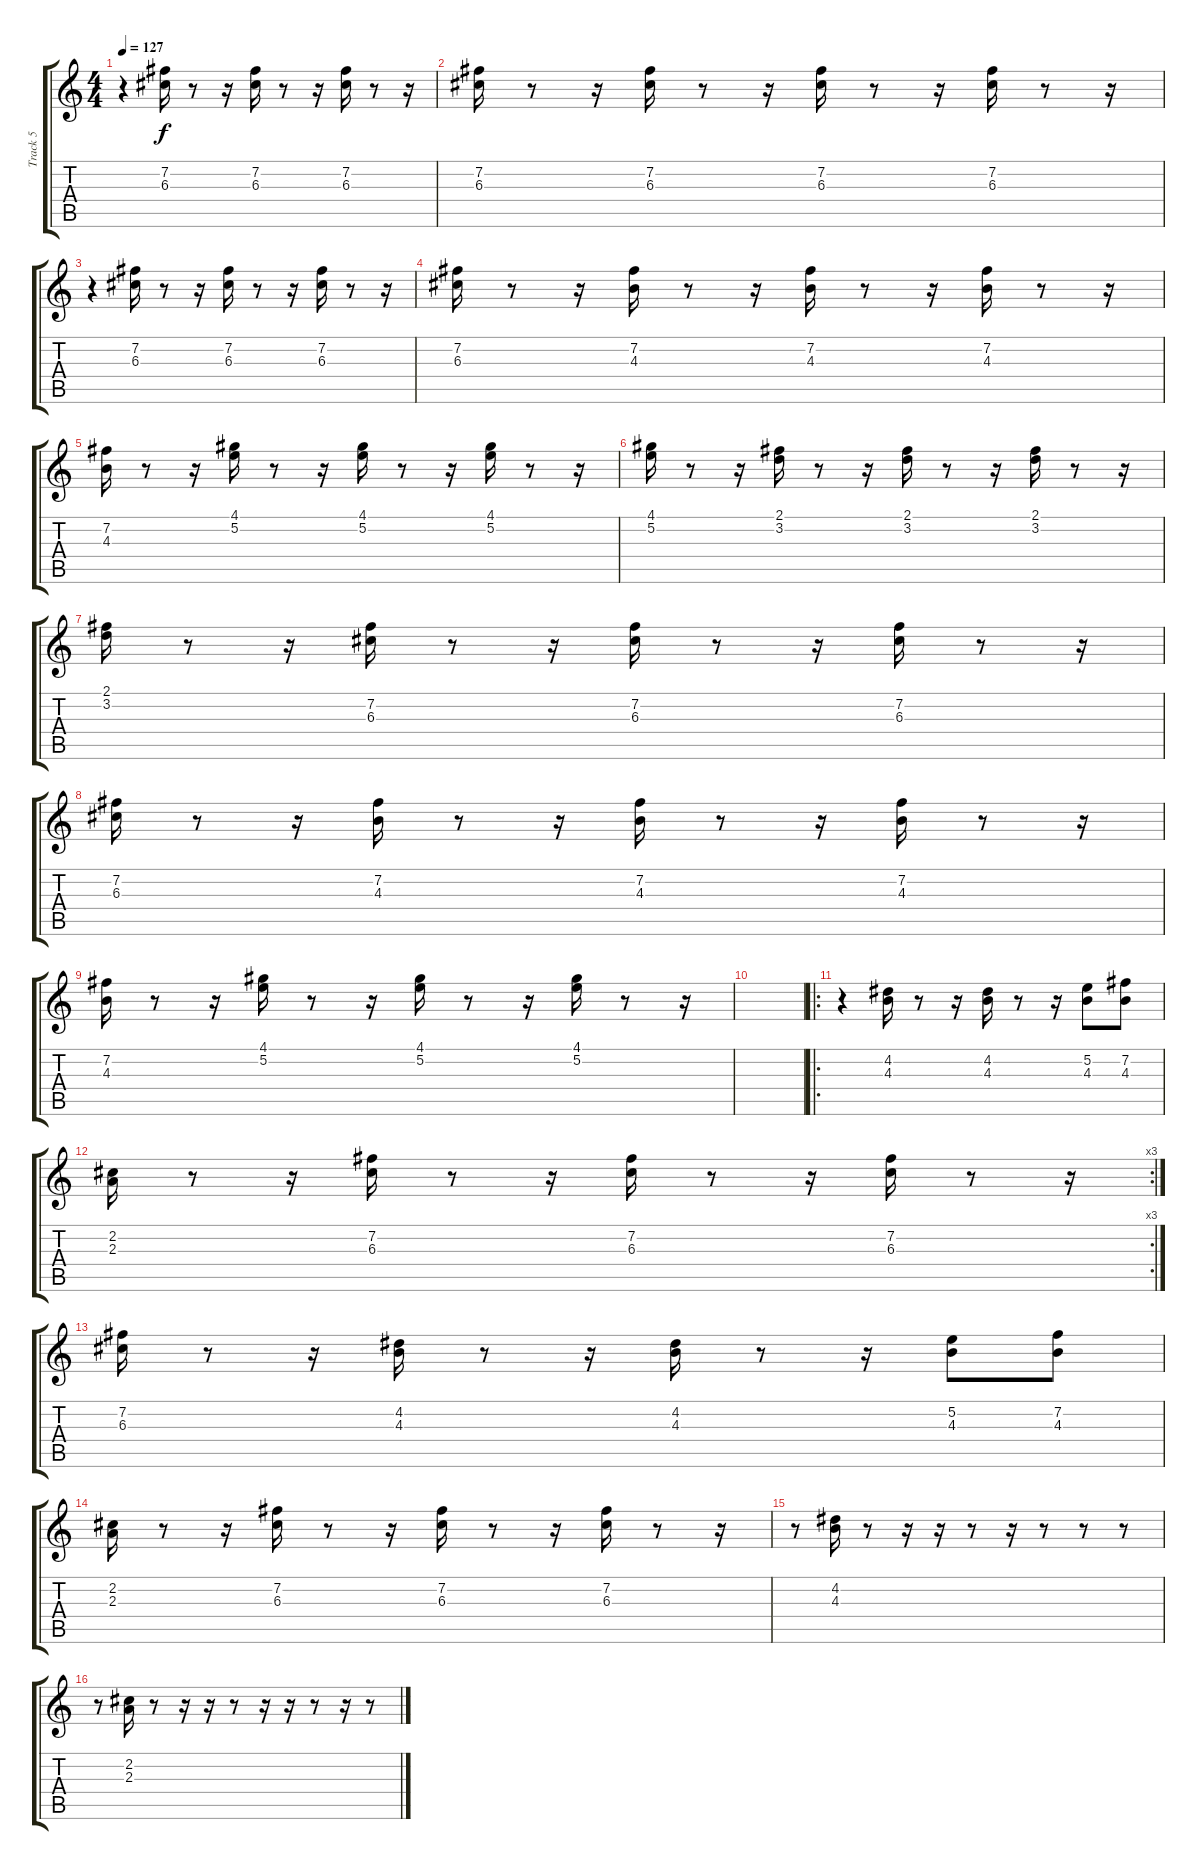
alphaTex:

\track ("Track 5" "Track 5") {instrument electricguitarclean}
\staff {score tabs}
\tuning (E4 B3 G3 D3 A2 E2) {hide}
\ts (4 4)
\tempo 127
\clef g2
\ks c
r.4{dy f} (7.2 6.3).16 r.8 r.16 (7.2 6.3).16 r.8 r.16 (7.2 6.3).16 r.8 r.16 |
(7.2 6.3).16 r.8 r.16 (7.2 6.3).16 r.8 r.16 (7.2 6.3).16 r.8 r.16 (7.2 6.3).16 r.8 r.16 |
r.4 (7.2 6.3).16 r.8 r.16 (7.2 6.3).16 r.8 r.16 (7.2 6.3).16 r.8 r.16 |
(7.2 6.3).16 r.8 r.16 (7.2 4.3).16 r.8 r.16 (7.2 4.3).16 r.8 r.16 (7.2 4.3).16 r.8 r.16 |
(7.2 4.3).16 r.8 r.16 (4.1 5.2).16 r.8 r.16 (4.1 5.2).16 r.8 r.16 (4.1 5.2).16 r.8 r.16 |
(4.1 5.2).16 r.8 r.16 (2.1 3.2).16 r.8 r.16 (2.1 3.2).16 r.8 r.16 (2.1 3.2).16 r.8 r.16 |
(2.1 3.2).16 r.8 r.16 (7.2 6.3).16 r.8 r.16 (7.2 6.3).16 r.8 r.16 (7.2 6.3).16 r.8 r.16 |
(7.2 6.3).16 r.8 r.16 (7.2 4.3).16 r.8 r.16 (7.2 4.3).16 r.8 r.16 (7.2 4.3).16 r.8 r.16 |
(7.2 4.3).16 r.8 r.16 (4.1 5.2).16 r.8 r.16 (4.1 5.2).16 r.8 r.16 (4.1 5.2).16 r.8 r.16 |
|
\ro
r.4 (4.2 4.3).16 r.8 r.16 (4.2 4.3).16 r.8 r.16 (5.2 4.3).8 (7.2 4.3).8 |
\rc 3
(2.2 2.3).16 r.8 r.16 (7.2 6.3).16 r.8 r.16 (7.2 6.3).16 r.8 r.16 (7.2 6.3).16 r.8 r.16 |
(7.2 6.3).16 r.8 r.16 (4.2 4.3).16 r.8 r.16 (4.2 4.3).16 r.8 r.16 (5.2 4.3).8 (7.2 4.3).8 |
(2.2 2.3).16 r.8 r.16 (7.2 6.3).16 r.8 r.16 (7.2 6.3).16 r.8 r.16 (7.2 6.3).16 r.8 r.16 |
r.8 (4.2 4.3).16 r.8 r.16 r.16 r.8 r.16 r.8 r.8 r.8 |
r.8 (2.2 2.3).16 r.8 r.16 r.16 r.8 r.16 r.16 r.8 r.16 r.8
